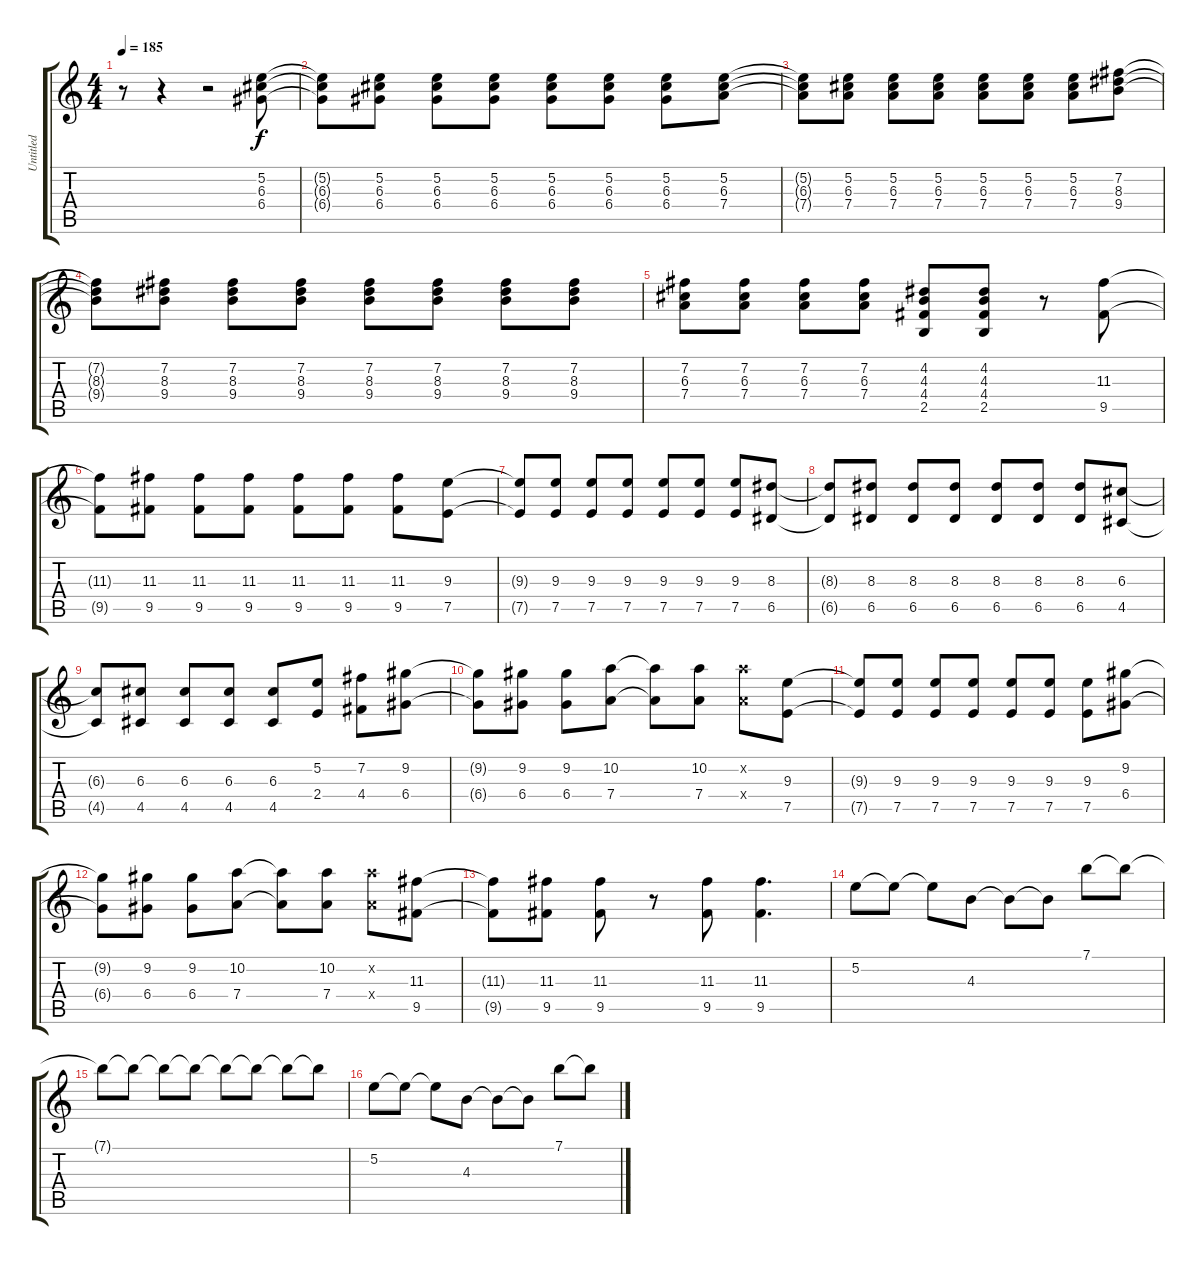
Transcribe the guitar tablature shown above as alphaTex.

\track ("Untitled" "Untitled") {instrument distortionguitar}
\staff {score tabs}
\tuning (E4 B3 G3 D3 A2 E2) {hide}
\ts (4 4)
\tempo 185
\clef g2
\ks c
r.8{dy f instrument distortionguitar} r.4 r.2 (5.2 6.3 6.4).8 |
(5.2{t} 6.3{t} 6.4{t}).8 (5.2 6.3 6.4).8 (5.2 6.3 6.4).8 (5.2 6.3 6.4).8 (5.2 6.3 6.4).8 (5.2 6.3 6.4).8 (5.2 6.3 6.4).8 (5.2 6.3 7.4).8 |
(5.2{t} 6.3{t} 7.4{t}).8 (5.2 6.3 7.4).8 (5.2 6.3 7.4).8 (5.2 6.3 7.4).8 (5.2 6.3 7.4).8 (5.2 6.3 7.4).8 (5.2 6.3 7.4).8 (7.2 8.3 9.4).8 |
(7.2{t} 8.3{t} 9.4{t}).8 (7.2 8.3 9.4).8 (7.2 8.3 9.4).8 (7.2 8.3 9.4).8 (7.2 8.3 9.4).8 (7.2 8.3 9.4).8 (7.2 8.3 9.4).8 (7.2 8.3 9.4).8 |
(7.2 6.3 7.4).8 (7.2 6.3 7.4).8 (7.2 6.3 7.4).8 (7.2 6.3 7.4).8 (4.2 4.3 4.4 2.5).8 (4.2 4.3 4.4 2.5).8 r.8 (11.3 9.5).8 |
(11.3{t} 9.5{t}).8 (11.3 9.5).8 (11.3 9.5).8 (11.3 9.5).8 (11.3 9.5).8 (11.3 9.5).8 (11.3 9.5).8 (9.3 7.5).8 |
(9.3{t} 7.5{t}).8 (9.3 7.5).8 (9.3 7.5).8 (9.3 7.5).8 (9.3 7.5).8 (9.3 7.5).8 (9.3 7.5).8 (8.3 6.5).8 |
(8.3{t} 6.5{t}).8 (8.3 6.5).8 (8.3 6.5).8 (8.3 6.5).8 (8.3 6.5).8 (8.3 6.5).8 (8.3 6.5).8 (6.3 4.5).8 |
(6.3{t} 4.5{t}).8 (6.3 4.5).8 (6.3 4.5).8 (6.3 4.5).8 (6.3 4.5).8 (5.2 2.4).8 (7.2 4.4).8 (9.2 6.4).8 |
(9.2{t} 6.4{t}).8 (9.2 6.4).8 (9.2 6.4).8 (10.2 7.4).8 (10.2{t} 7.4{t}).8 (10.2 7.4).8 (10.2{x} 7.4{x}).8 (9.3 7.5).8 |
(9.3{t} 7.5{t}).8 (9.3 7.5).8 (9.3 7.5).8 (9.3 7.5).8 (9.3 7.5).8 (9.3 7.5).8 (9.3 7.5).8 (9.2 6.4).8 |
(9.2{t} 6.4{t}).8 (9.2 6.4).8 (9.2 6.4).8 (10.2 7.4).8 (10.2{t} 7.4{t}).8 (10.2 7.4).8 (10.2{x} 7.4{x}).8 (11.3 9.5).8 |
(11.3{t} 9.5{t}).8 (11.3 9.5).8 (11.3 9.5).8 r.8 (11.3 9.5).8 (11.3 9.5).4{d} |
5.2.8 5.2{t}.8 5.2{t}.8 4.3.8 4.3{t}.8 4.3{t}.8 7.1.8 7.1{t}.8 |
7.1{t}.8 7.1{t}.8 7.1{t}.8 7.1{t}.8 7.1{t}.8 7.1{t}.8 7.1{t}.8 7.1{t}.8 |
5.2.8 5.2{t}.8 5.2{t}.8 4.3.8 4.3{t}.8 4.3{t}.8 7.1.8 7.1{t}.8
